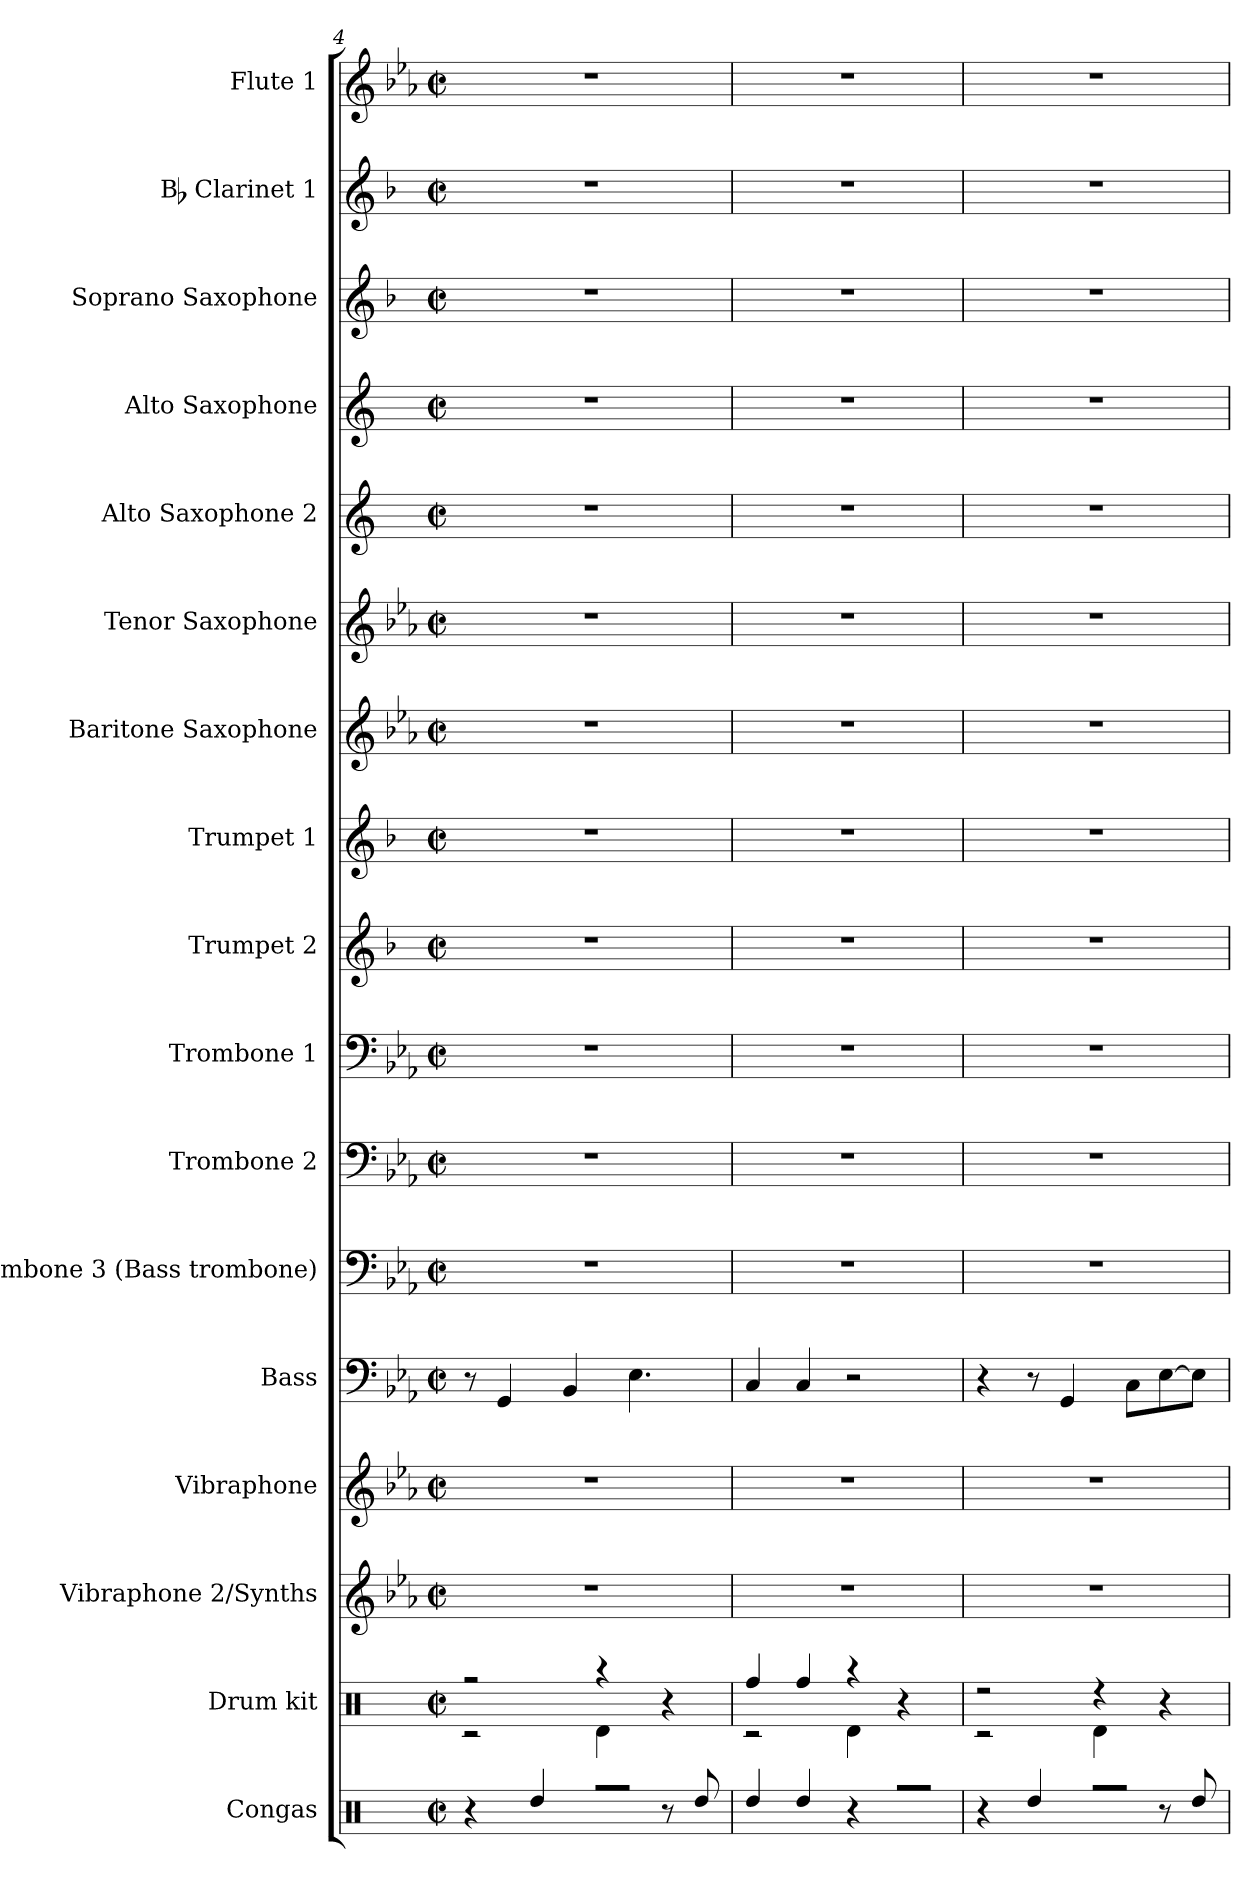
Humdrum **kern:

**kern	**kern	**kern	**kern	**kern	**kern	**kern	**kern	**kern	**kern	**kern	**kern	**kern	**kern	**kern	**kern	**kern
*part17	*part16	*part15	*part14	*part13	*part12	*part11	*part10	*part9	*part8	*part7	*part6	*part5	*part4	*part3	*part2	*part1
*staff17	*staff16	*staff15	*staff14	*staff13	*staff12	*staff11	*staff10	*staff9	*staff8	*staff7	*staff6	*staff5	*staff4	*staff3	*staff2	*staff1
*I"Congas	*I"Drum kit	*I"Vibraphone 2/Synths	*I"Vibraphone	*I"Bass	*I"Trombone 3 (Bass trombone)	*I"Trombone 2	*I"Trombone 1	*I"Trumpet 2	*I"Trumpet 1	*I"Baritone Saxophone	*I"Tenor Saxophone	*I"Alto Saxophone 2	*I"Alto Saxophone	*I"Soprano Saxophone	*I"Bb Clarinet 1	*I"Flute 1
*I'Cgs	*	*I'Vib. 2/Syn	*I'Vib.	*I'Bs.	*I'Tbn. 3 (Bs)	*I'Tbn. 2	*I'Tbn. 1	*I'Tr2	*I'Tr 1	*I'Bar. Sax.	*I'T. Sax.	*I'A. Sax. 2	*I'A. Sax.	*I'S. Sax.	*I'Bb Cl. 1	*I'Fl. 1
*clefX	*clefX	*clefG2	*clefG2	*clefF4	*clefF4	*clefF4	*clefF4	*clefG2	*clefG2	*clefG2	*clefG2	*clefG2	*clefG2	*clefG2	*clefG2	*clefG2
*	*	*	*	*ITrd7c12	*	*	*	*ITrd1c2	*ITrd1c2	*ITrd12c21	*ITrd8c14	*ITrd5c9	*ITrd5c9	*ITrd1c2	*ITrd1c2	*
*k[]	*k[]	*k[b-e-a-]	*k[b-e-a-]	*k[b-e-a-]	*k[b-e-a-]	*k[b-e-a-]	*k[b-e-a-]	*k[b-e-a-]	*k[b-e-a-]	*k[b-e-a-]	*k[b-e-a-]	*k[b-e-a-]	*k[b-e-a-]	*k[b-e-a-]	*k[b-e-a-]	*k[b-e-a-]
*M2/2	*M2/2	*M2/2	*M2/2	*M2/2	*M2/2	*M2/2	*M2/2	*M2/2	*M2/2	*M2/2	*M2/2	*M2/2	*M2/2	*M2/2	*M2/2	*M2/2
*met(c|)	*met(c|)	*met(c|)	*met(c|)	*met(c|)	*met(c|)	*met(c|)	*met(c|)	*met(c|)	*met(c|)	*met(c|)	*met(c|)	*met(c|)	*met(c|)	*met(c|)	*met(c|)	*met(c|)
=4	=4	=4	=4	=4	=4	=4	=4	=4	=4	=4	=4	=4	=4	=4	=4	=4
*	*^	*	*	*	*	*	*	*	*	*	*	*	*	*	*	*
4r	2r	2r	1r	1r	8r	1r	1r	1r	1r	1r	1r	1r	1r	1r	1r	1r	1r
.	.	.	.	.	4GGG/	.	.	.	.	.	.	.	.	.	.	.	.
4Rdd/	.	.	.	.	.	.	.	.	.	.	.	.	.	.	.	.	.
.	.	.	.	.	4BBB-/	.	.	.	.	.	.	.	.	.	.	.	.
8R/L	4r	4Rd\	.	.	.	.	.	.	.	.	.	.	.	.	.	.	.
8R/J	.	.	.	.	4.EE-\	.	.	.	.	.	.	.	.	.	.	.	.
8r	4r	4ryy	.	.	.	.	.	.	.	.	.	.	.	.	.	.	.
8Rdd/	.	.	.	.	.	.	.	.	.	.	.	.	.	.	.	.	.
=5	=5	=5	=5	=5	=5	=5	=5	=5	=5	=5	=5	=5	=5	=5	=5	=5	=5
4Rdd/	4Rff/	2r	1r	1r	4CC/	1r	1r	1r	1r	1r	1r	1r	1r	1r	1r	1r	1r
4Rdd/	4Rff/	.	.	.	4CC/	.	.	.	.	.	.	.	.	.	.	.	.
4r	4r	4Rd\	.	.	2r	.	.	.	.	.	.	.	.	.	.	.	.
8R/L	4r	4ryy	.	.	.	.	.	.	.	.	.	.	.	.	.	.	.
8R/J	.	.	.	.	.	.	.	.	.	.	.	.	.	.	.	.	.
=6	=6	=6	=6	=6	=6	=6	=6	=6	=6	=6	=6	=6	=6	=6	=6	=6	=6
4r	2r	2r	1r	1r	4r	1r	1r	1r	1r	1r	1r	1r	1r	1r	1r	1r	1r
4Rdd/	.	.	.	.	8r	.	.	.	.	.	.	.	.	.	.	.	.
.	.	.	.	.	4GGG/	.	.	.	.	.	.	.	.	.	.	.	.
8R/L	4r	4Rd\	.	.	.	.	.	.	.	.	.	.	.	.	.	.	.
8R/J	.	.	.	.	8CC\L	.	.	.	.	.	.	.	.	.	.	.	.
8r	4r	4ryy	.	.	[8EE-\	.	.	.	.	.	.	.	.	.	.	.	.
8Rdd/	.	.	.	.	8EE-\J]	.	.	.	.	.	.	.	.	.	.	.	.
*	*v	*v	*	*	*	*	*	*	*	*	*	*	*	*	*	*	*
=	=	=	=	=	=	=	=	=	=	=	=	=	=	=	=	=
*-	*-	*-	*-	*-	*-	*-	*-	*-	*-	*-	*-	*-	*-	*-	*-	*-
